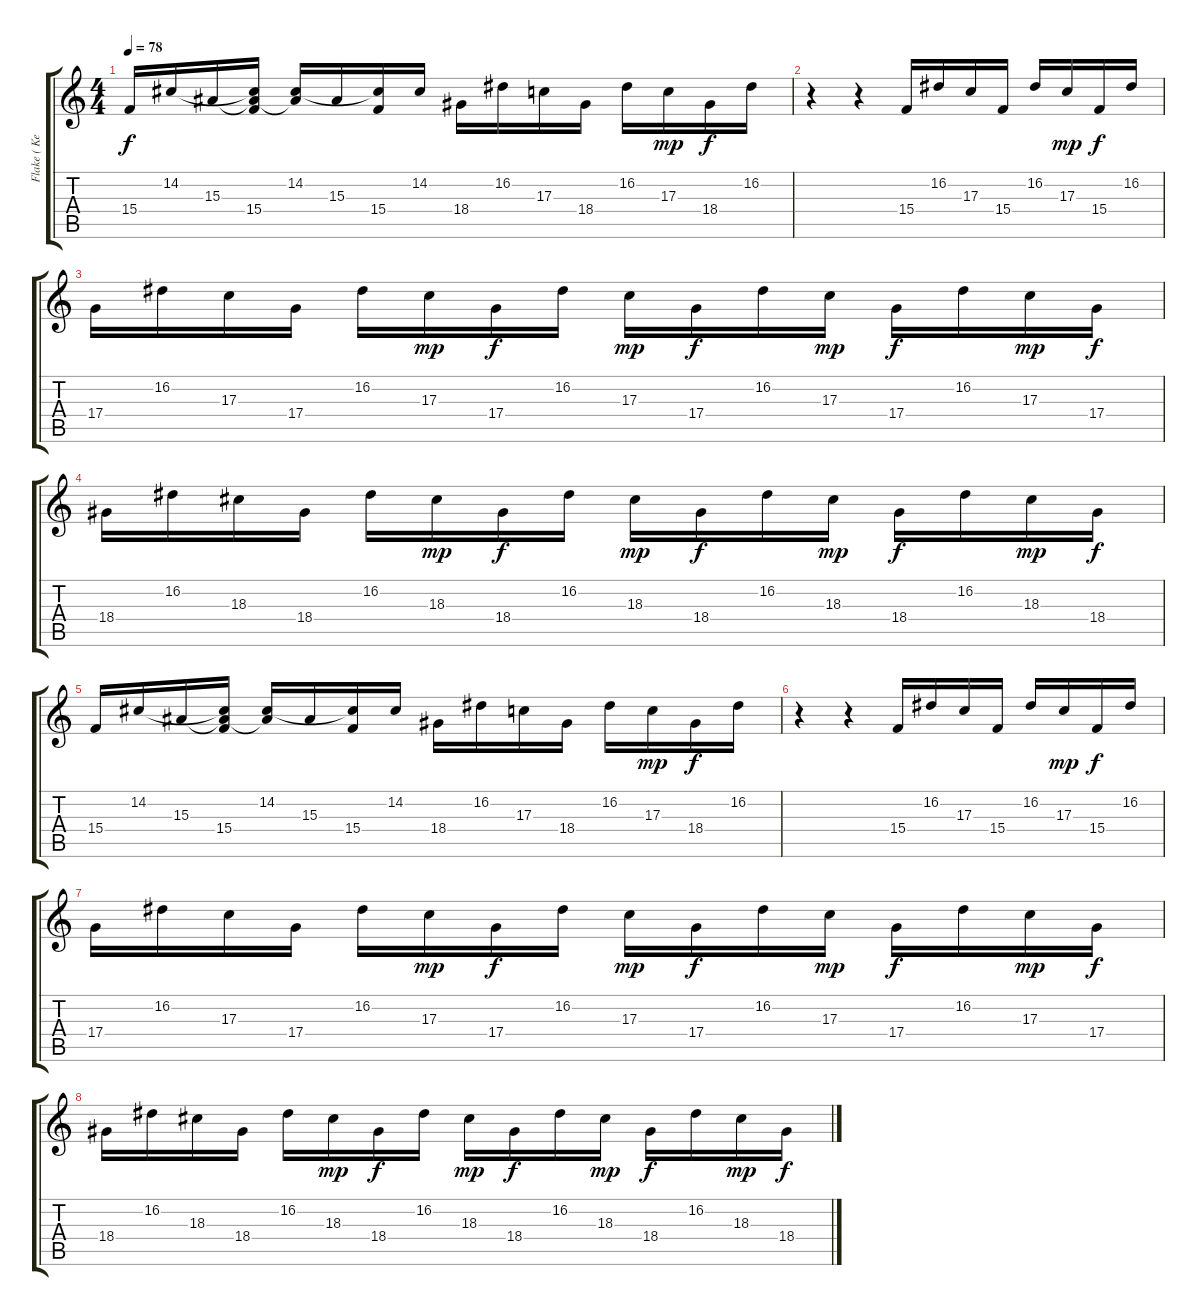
\track ("Flake ( Keys Solo )" "Flake ( Ke") {instrument electricgrandpiano}
\staff {score tabs}
\tuning (E4 B3 G3 D3 A2 E2) {hide}
\ts (4 4)
\tempo 78
\clef g2
\ks c
15.4.16{dy f} 14.2.16 15.3.16 (14.2{t} 15.3{t} 15.4).16 (14.2 15.3{t}).16 15.3.16 (14.2{t} 15.4).16 14.2.16 18.4.16 16.2.16 17.3.16 18.4.16 16.2.16 17.3.16{dy mp} 18.4.16{dy f} 16.2.16 |
r.4 r.4 15.4.16 16.2.16 17.3.16 15.4.16 16.2.16 17.3.16{dy mp} 15.4.16{dy f} 16.2.16 |
17.4.16 16.2.16 17.3.16 17.4.16 16.2.16 17.3.16{dy mp} 17.4.16{dy f} 16.2.16 17.3.16{dy mp} 17.4.16{dy f} 16.2.16 17.3.16{dy mp} 17.4.16{dy f} 16.2.16 17.3.16{dy mp} 17.4.16{dy f} |
18.4.16 16.2.16 18.3.16 18.4.16 16.2.16 18.3.16{dy mp} 18.4.16{dy f} 16.2.16 18.3.16{dy mp} 18.4.16{dy f} 16.2.16 18.3.16{dy mp} 18.4.16{dy f} 16.2.16 18.3.16{dy mp} 18.4.16{dy f} |
15.4.16 14.2.16 15.3.16 (14.2{t} 15.3{t} 15.4).16 (14.2 15.3{t}).16 15.3.16 (14.2{t} 15.4).16 14.2.16 18.4.16 16.2.16 17.3.16 18.4.16 16.2.16 17.3.16{dy mp} 18.4.16{dy f} 16.2.16 |
r.4 r.4 15.4.16 16.2.16 17.3.16 15.4.16 16.2.16 17.3.16{dy mp} 15.4.16{dy f} 16.2.16 |
17.4.16 16.2.16 17.3.16 17.4.16 16.2.16 17.3.16{dy mp} 17.4.16{dy f} 16.2.16 17.3.16{dy mp} 17.4.16{dy f} 16.2.16 17.3.16{dy mp} 17.4.16{dy f} 16.2.16 17.3.16{dy mp} 17.4.16{dy f} |
18.4.16 16.2.16 18.3.16 18.4.16 16.2.16 18.3.16{dy mp} 18.4.16{dy f} 16.2.16 18.3.16{dy mp} 18.4.16{dy f} 16.2.16 18.3.16{dy mp} 18.4.16{dy f} 16.2.16 18.3.16{dy mp} 18.4.16{dy f}
